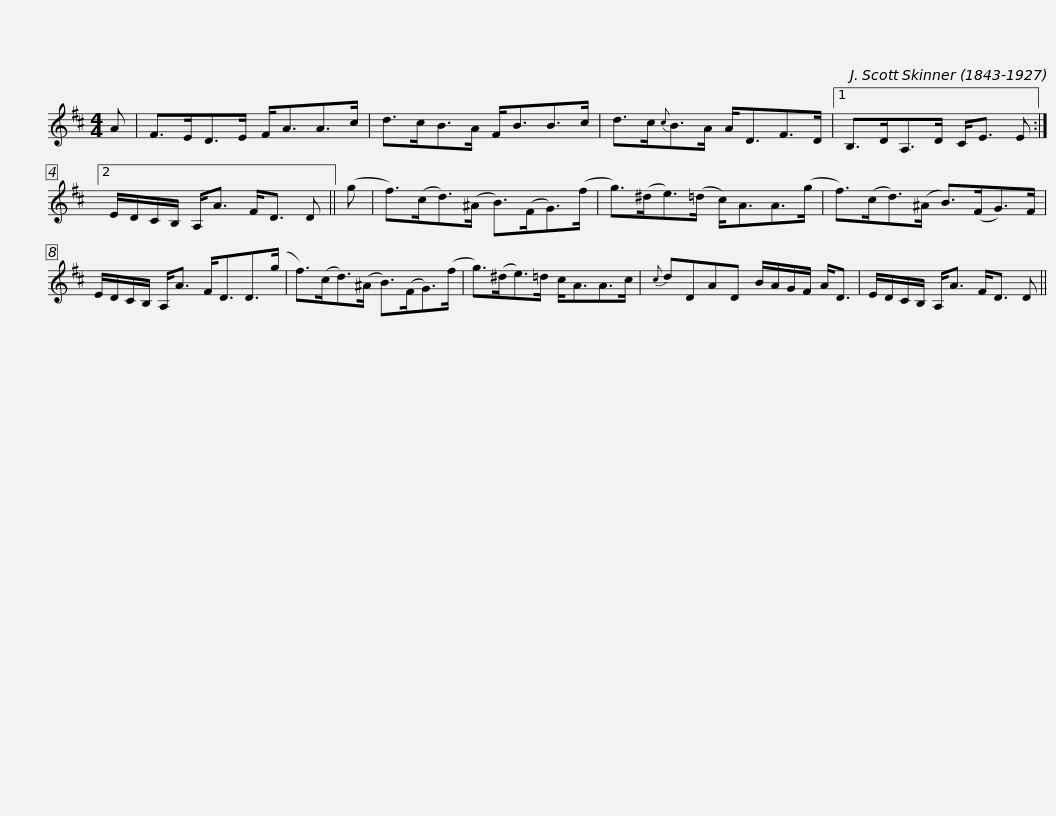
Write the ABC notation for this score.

X:1
L:1/8
M:4/4
I:linebreak $
K:D
V:1 treble
V:1
 A | F>ED>E F<AA>c | d>cB>A F<BB>c | d>c{c}B>A A<DF>D |1 B,>DA,>D C<E E :|2$ %5
 E/D/C/B,/ A,<A F<D D || (g | f>)(cd>)(^A B>)(FG>)(f | g>)(^de>)(=d c<)AA>(g | f>)(cd>)(^A B>)(FG>)F |$ %10
 E/D/C/B,/ A,<A F<DD>(g | f>)(cd>)(^A B>)(FG>)(f | g>)(^de>)=d c<AA>c |{c} dDAD B/A/G/F/ A<D |$ E/D/C/B,/ A,<A F<D D || %15
